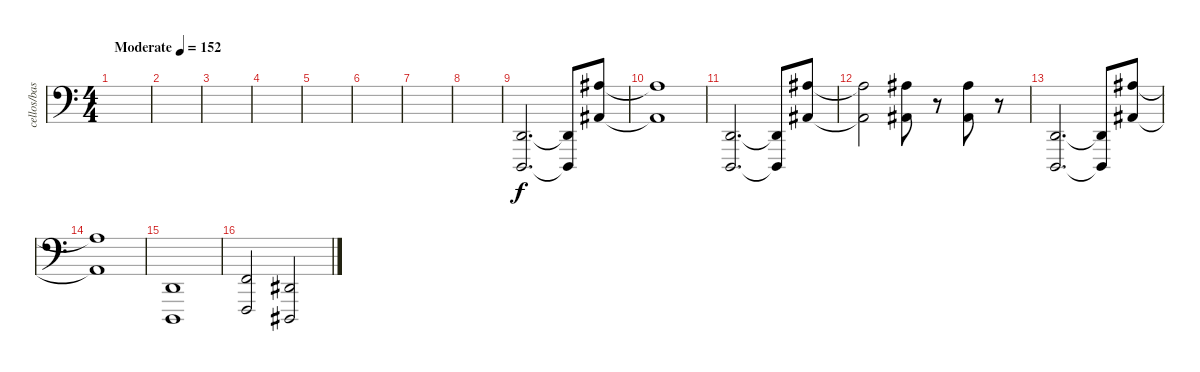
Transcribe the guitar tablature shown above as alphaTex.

\track ("cellos/basses" "cellos/bas") {instrument stringensemble1}
\staff {score}
\tuning (G2 D2 A1 E1 B0) {hide}
\ts (4 4)
\tempo (152 "Moderate")
\clef f4
\ks c
|
|
|
|
|
|
|
|
(0.2 3.5).2{d} (0.2{t} 3.5{t}).8 (3.1 20.2).8 |
(3.1{t} 20.2{t}).1 |
(0.2 3.5).2{d} (0.2{t} 3.5{t}).8 (3.1 20.2).8 |
(3.1{t} 20.2{t}).2 (3.1 20.2).8 r.8 (3.1 20.2).8 r.8 |
(0.2 3.5).2{d} (0.2{t} 3.5{t}).8 (3.1 20.2).8 |
(3.1{t} 20.2{t}).1 |
(0.2 3.5).1 |
(3.2 1.4).2 (1.2 4.5).2
